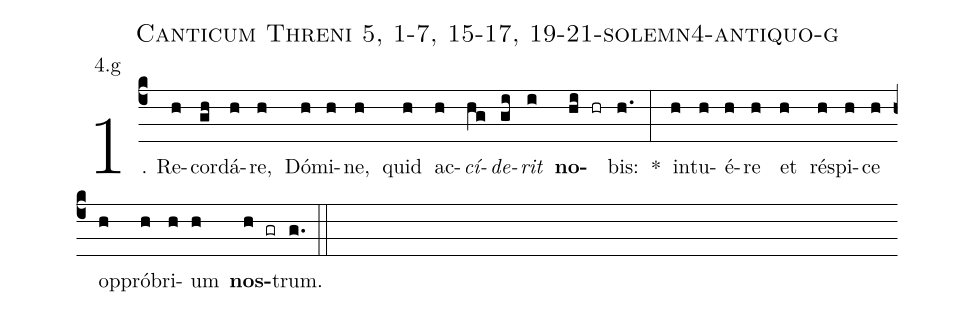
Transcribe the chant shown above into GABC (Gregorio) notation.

name: Canticum Threni 5, 1-7, 15-17, 19-21-solemn4-antiquo-g;
annotation: 4.g;
%%
(c4)1. Re(h)cor(gh)dá(h)re,(h) Dó(h)mi(h)ne,(h) quid(h) ac(h)<i>cí</i>(hg)<i>de</i>(gi)<i>rit</i>(i) <b>no</b>(hi hr)bis:(h.) *(:) in(h)tu(h)é(h)re(h) et(h) ré(h)spi(h)ce(h) op(h)pró(h)bri(h)um(h) <b>nos</b>(h gr)trum.(g.) (::)
